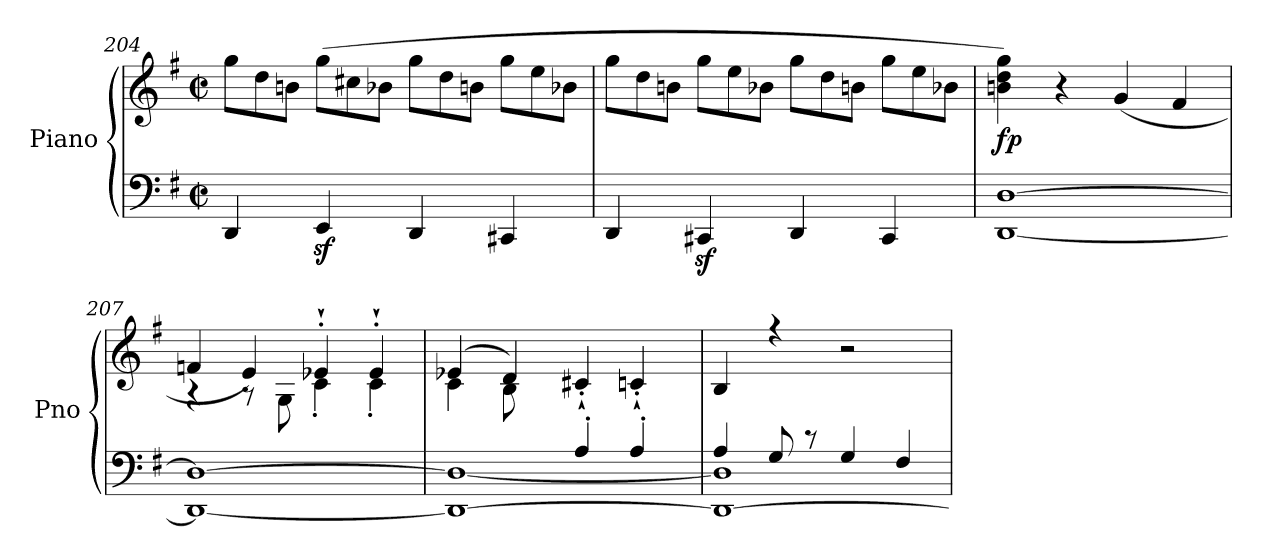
**kern	**kern	**dynam
*part1	*part1	*part1
*staff2	*staff1	*staff1/2
*I"Piano	*	*
*I'Pno	*	*
*clefF4	*clefG2	*
*k[f#]	*k[f#]	*
*G:	*G:	*
*M2/2	*M2/2	*
*met(c|)	*met(c|)	*
*	*Xtuplet	*
=204	=204	=204
4DD/	12gg\L	.
.	12dd\	.
.	12bn\J	.
4EEz</	(12gg\L	.
.	12cc#X\	.
.	12b-X\J	.
4DD/	12gg\L	.
.	12dd\	.
.	12bn\J	.
4CC#X/	12gg\L	.
.	12ee\	.
.	12b-X\J	.
!!LO:LB:g=z
=205	=205	=205
4DD/	12gg\L	.
.	12dd\	.
.	12bn\J	.
4CC#Xz</	12gg\L	.
.	12ee\	.
.	12b-X\J	.
4DD/	12gg\L	.
.	12dd\	.
.	12bn\J	.
4CC#/	12gg\L	.
.	12ee\	.
.	12b-X\J	.
!!LO:LB:g=z
=206	=206	=206
*^	*	*
!	!	!	!LO:DY:b
[1D	[1DD	4bn\ 4dd\ 4gg\)	fp
.	.	4r	.
.	.	(4g/	.
.	.	4f#/	.
=207	=207	=207	=207
*	*	*^	*
1D_	1DD_	4fn/	4rA	.
.	.	4e/)	8rA	.
.	.	.	8G\	.
.	.	4e-X`'/	4c'\	.
.	.	4e-`'/	4c'\	.
=208	=208	=208	=208	=208
*	*^	*	*	*
4.ryy	1D_	1DD_	(4e-X/	4c\	.
.	.	.	4d/)	8B\L	.
8En/J	.	.	.	2ryy	.
4A'/	.	.	4c#X`'/	.	.
4A'/	.	.	4cn`'/	.	.
.	.	.	.	8ryy	.
=209	=209	=209	=209	=209	=209
4A/	1D]	1DD_	4B/	4.ryy	.
8G/	.	.	4r	.	.
8ryy	.	.	.	8rGG	.
4G/	.	.	2r	2ryy	.
4F#/	.	.	.	.	.
*v	*v	*v	*	*	*
*	*v	*v	*
=	=	=
*-	*-	*-
